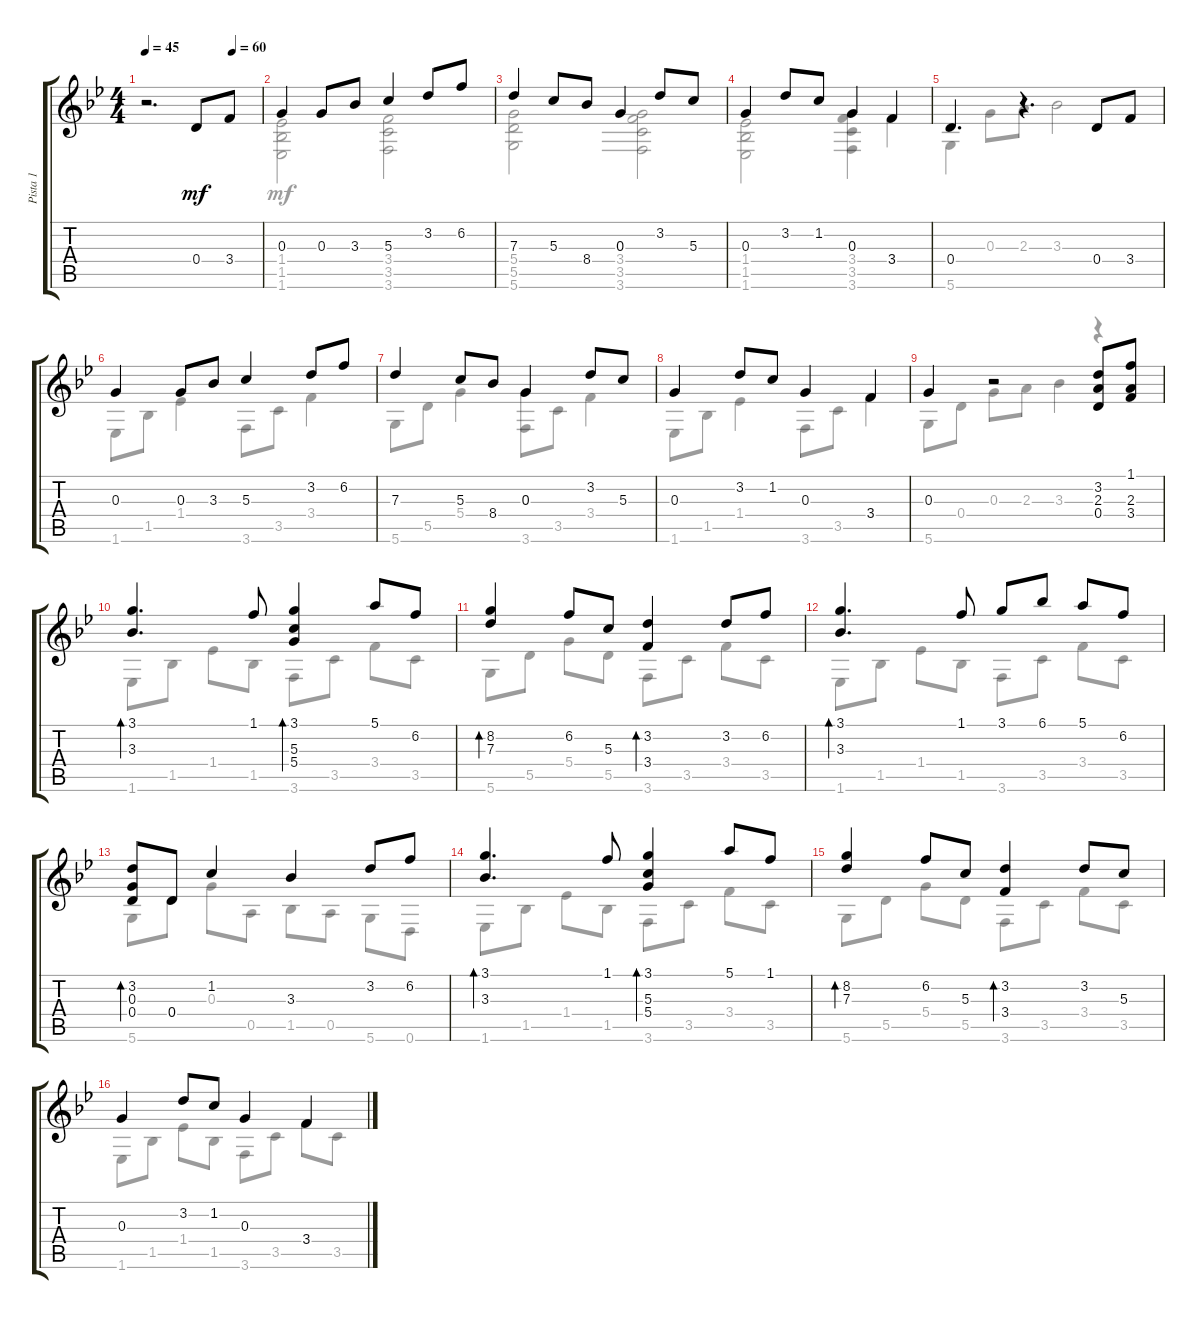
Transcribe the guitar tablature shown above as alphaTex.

\track ("Pista 1" "Pista 1") {instrument acousticguitarnylon}
\staff {score tabs}
\tuning (E4 B3 G3 D3 A2 D2) {hide}
\voice
\ts (4 4)
\tempo 45
\tempo (60 0.75)
\tempo 45
\clef g2
\ks bb
r.2{d dy mf instrument acousticguitarnylon} 0.4.8 3.4.8 |
0.3.4 0.3.8 3.3.8 5.3.4 3.2.8 6.2.8 |
7.3.4 5.3.8 8.4.8 0.3.4 3.2.8 5.3.8 |
0.3.4 3.2.8 1.2.8 0.3.4 3.4.4 |
0.4.4{d} r.4{d} 0.4.8 3.4.8 |
0.3.4 0.3.8 3.3.8 5.3.4 3.2.8 6.2.8 |
7.3.4 5.3.8 8.4.8 0.3.4 3.2.8 5.3.8 |
0.3.4 3.2.8 1.2.8 0.3.4 3.4.4 |
0.3.4 r.2 (3.2 2.3 0.4).8 (1.1 2.3 3.4).8 |
(3.1 3.3).4{d bd 60} 1.1.8 (3.1 5.3 5.4).4{bd 60} 5.1.8 6.2.8 |
(8.2 7.3).4{bd 60} 6.2.8 5.3.8 (3.2 3.4).4{bd 60} 3.2.8 6.2.8 |
(3.1 3.3).4{d bd 60} 1.1.8 3.1.8 6.1.8 5.1.8 6.2.8 |
(3.2 0.3 0.4).8{bd 60} 0.4.8 1.2.4 3.3.4 3.2.8 6.2.8 |
(3.1 3.3).4{d bd 60} 1.1.8 (3.1 5.3 5.4).4{bd 60} 5.1.8 1.1.8 |
(8.2 7.3).4{bd 60} 6.2.8 5.3.8 (3.2 3.4).4{bd 60} 3.2.8 5.3.8 |
0.3.4 3.2.8 1.2.8 0.3.4 3.4.4
\voice
\clef g2
\ottava regular
\simile none
\ks bb
|
(1.4 1.5 1.6).2 (3.4 3.5 3.6).2 |
(5.4 5.5 5.6).2 (0.3 3.4 3.5 3.6).2 |
(1.4 1.5 1.6).2 (0.3 3.4 3.5 3.6).4 3.4.4 |
5.6.4 0.3.8 2.3.8 3.3.2 |
1.6.8 1.5.8 1.4.4 3.6.8 3.5.8 3.4.4 |
5.6.8 5.5.8 5.4.4 (0.3 3.6).8 3.5.8 3.4.4 |
1.6.8 1.5.8 1.4.4 3.6.8 3.5.8 3.4.4 |
5.6.8 0.4.8 0.3.8 2.3.8 3.3.4 r.4 |
1.6.8 1.5.8 1.4.8 1.5.8 3.6.8 3.5.8 3.4.8 3.5.8 |
5.6.8 5.5.8 5.4.8 5.5.8 3.6.8 3.5.8 3.4.8 3.5.8 |
1.6.8 1.5.8 1.4.8 1.5.8 3.6.8 3.5.8 3.4.8 3.5.8 |
5.6.8 0.4.8 0.3.8 0.5.8 1.5.8 0.5.8 5.6.8 0.6.8 |
1.6.8 1.5.8 1.4.8 1.5.8 3.6.8 3.5.8 3.4.8 3.5.8 |
5.6.8 5.5.8 5.4.8 5.5.8 3.6.8 3.5.8 3.4.8 3.5.8 |
1.6.8 1.5.8 1.4.8 1.5.8 3.6.8 3.5.8 3.4.8 3.5.8
